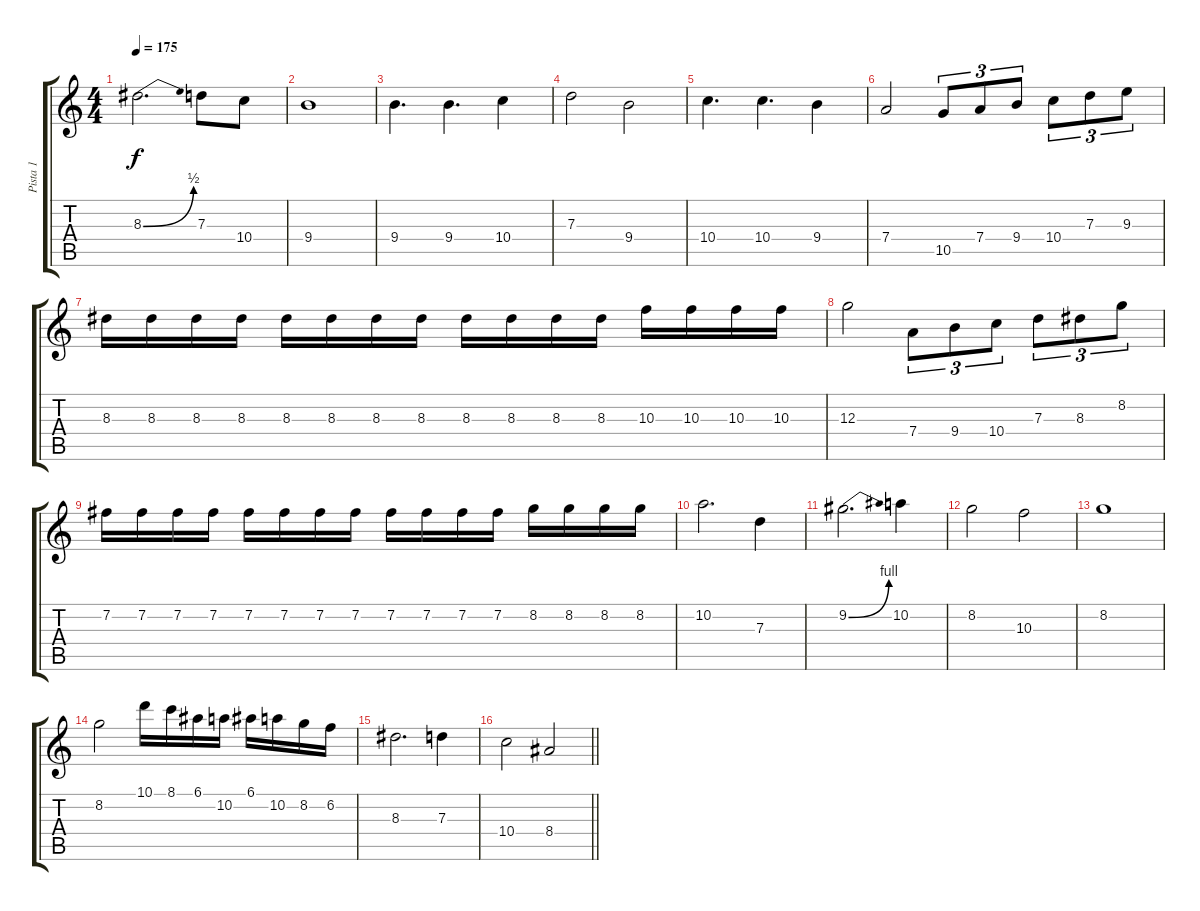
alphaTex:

\track ("Pista 1" "Pista 1") {instrument distortionguitar}
\staff {score tabs}
\tuning (E4 B3 G3 D3 A2 E2) {hide}
\ts (4 4)
\tempo 175
\clef g2
\ks c
8.3{be (bend 0 0 60 2)}.2{d dy f} 7.3.8 10.4.8 |
9.4.1 |
9.4.4{d} 9.4.4{d} 10.4.4 |
7.3.2 9.4.2 |
10.4.4{d} 10.4.4{d} 9.4.4 |
7.4.2 10.5.8{tu (3 2)} 7.4.8{tu (3 2)} 9.4.8{tu (3 2)} 10.4.8{tu (3 2)} 7.3.8{tu (3 2)} 9.3.8{tu (3 2)} |
8.3.16 8.3.16 8.3.16 8.3.16 8.3.16 8.3.16 8.3.16 8.3.16 8.3.16 8.3.16 8.3.16 8.3.16 10.3.16 10.3.16 10.3.16 10.3.16 |
12.3.2 7.4.8{tu (3 2)} 9.4.8{tu (3 2)} 10.4.8{tu (3 2)} 7.3.8{tu (3 2)} 8.3.8{tu (3 2)} 8.2.8{tu (3 2)} |
7.2.16 7.2.16 7.2.16 7.2.16 7.2.16 7.2.16 7.2.16 7.2.16 7.2.16 7.2.16 7.2.16 7.2.16 8.2.16 8.2.16 8.2.16 8.2.16 |
10.2.2{d} 7.3.4 |
9.2{be (bend 0 0 60 4)}.2{d} 10.2.4 |
8.2.2 10.3.2 |
8.2.1 |
8.2.2 10.1.16 8.1.16 6.1.16 10.2.16 6.1.16 10.2.16 8.2.16 6.2.16 |
8.3.2{d} 7.3.4 |
\barLineRight lightlight
10.4.2 8.4.2
